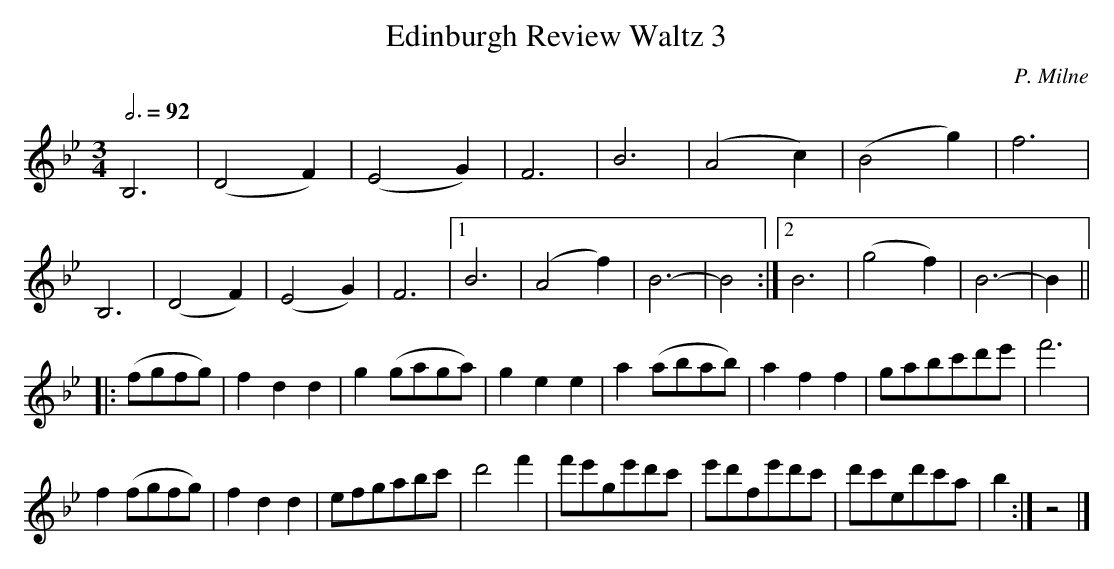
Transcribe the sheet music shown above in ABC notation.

X:1
T:Edinburgh Review Waltz 3
C:P. Milne
M:3/4
L:1/4
Q:3/4=92
K:Bb
B,3|(D2F)|(E2G)|F3|   B3|(A2c)|(B2g)|f3 |
B,3|(D2F)|(E2G)|F3|[1 B3|(A2f)| B3- |B2:|\
                   [2 B3|(g2f)| B3- |B ||
|:   (f/g/f/g/)  |fdd              |g  (g/a/g/a/)   |gee    |\
a    (a/b/a/b/)  |aff              |g/a/b/c'/d'/e'/ |f'3    |
f    (f/g/f/g/)  |fdd              |e/f/g/a/b/c'/   |d'2f'  |\
f'/e'/g/e'/d'/c'/|e'/d'/f/e'/d'/c'/|d'/c'/e/d'/c'/a/|b:|z2 |]
